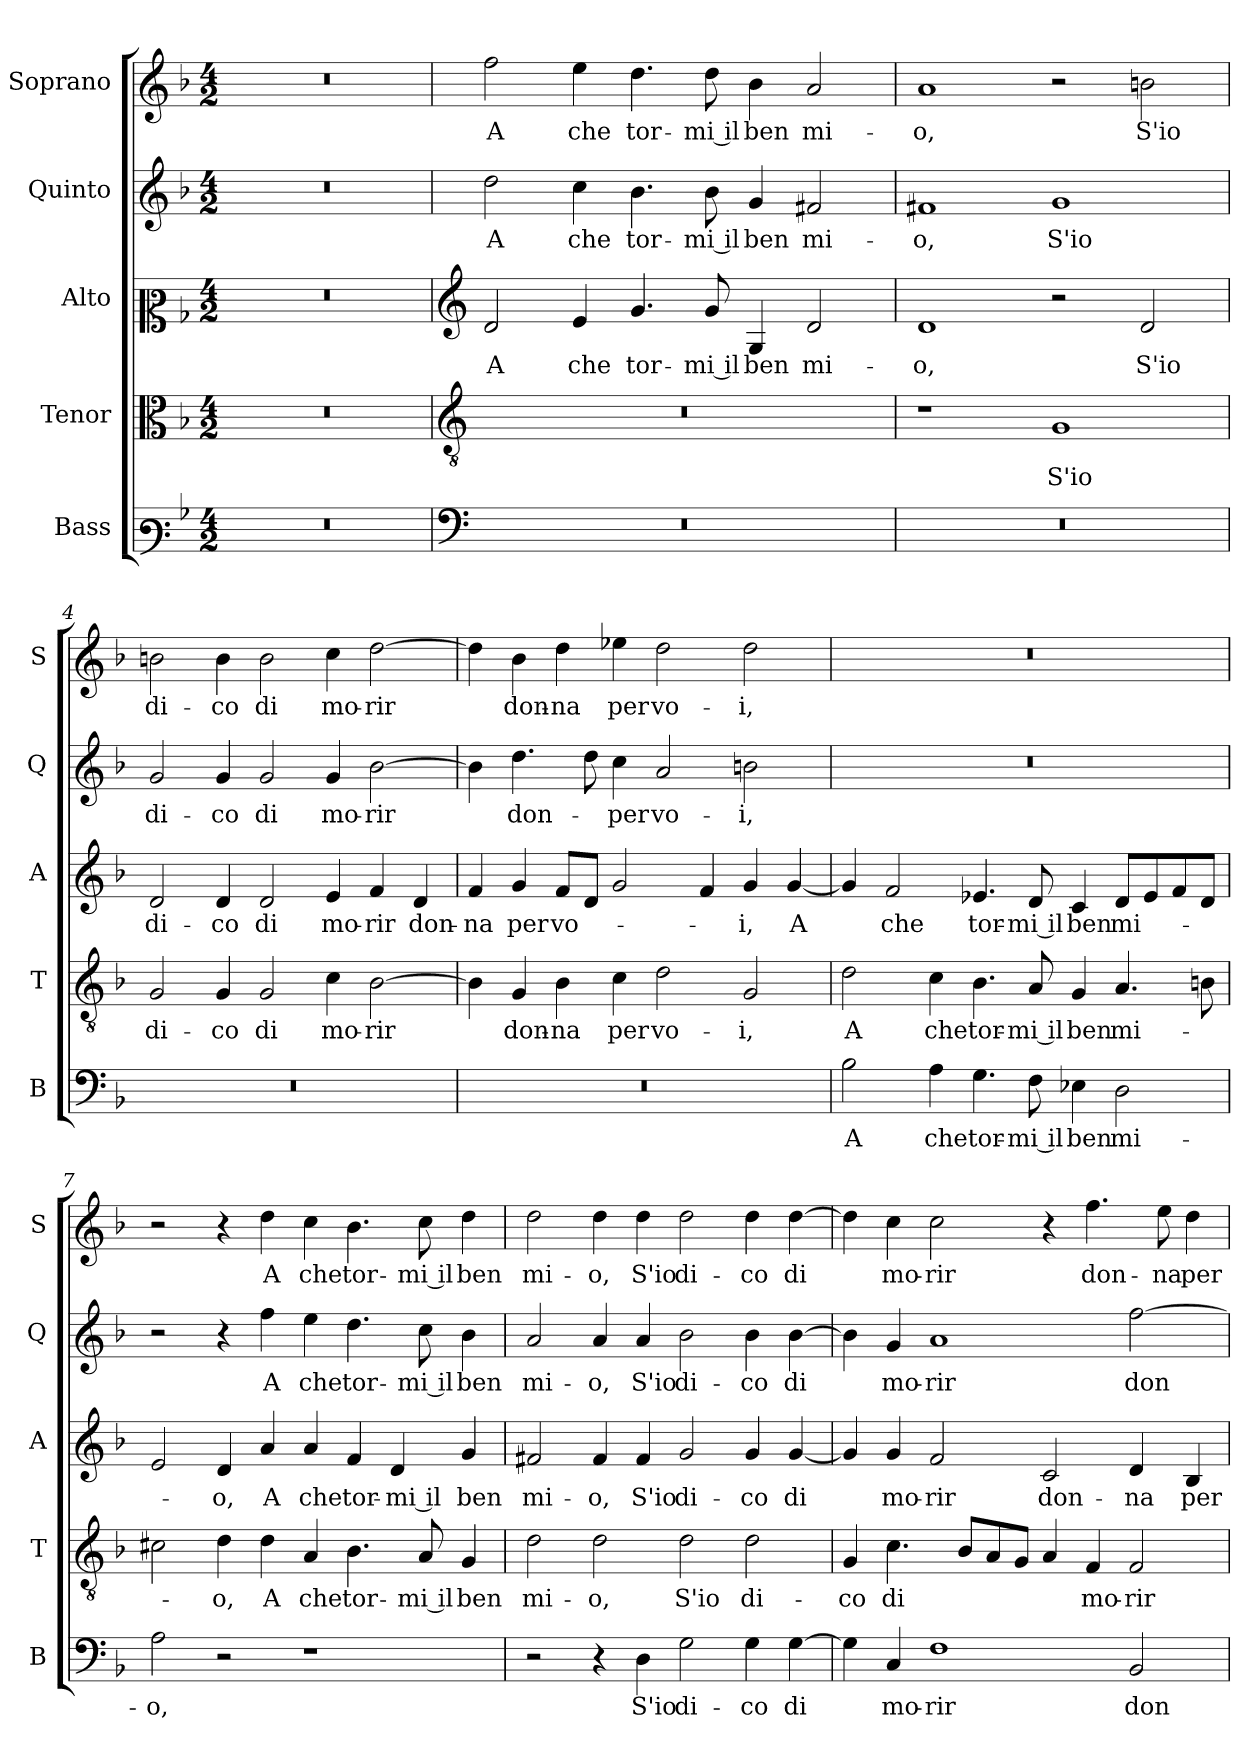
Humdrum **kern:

**kern	**text	**kern	**text	**kern	**text	**kern	**text	**kern	**text
*part5	*part5	*part4	*part4	*part3	*part3	*part2	*part2	*part1	*part1
*staff5	*staff5	*staff4	*staff4	*staff3	*staff3	*staff2	*staff2	*staff1	*staff1
*I"Bass	*	*I"Tenor	*	*I"Alto	*	*I"Quinto	*	*I"Soprano	*
*I'B	*	*I'T	*	*I'A	*	*I'Q	*	*I'S	*
*clefF3	*	*clefC3	*	*clefC2	*	*clefG2	*	*clefG2	*
*k[b-]	*	*k[b-]	*	*k[b-]	*	*k[b-]	*	*k[b-]	*
*F:	*	*F:	*	*F:	*	*F:	*	*F:	*
*M4/2	*	*M4/2	*	*M4/2	*	*M4/2	*	*M4/2	*
=1	=1	=1	=1	=1	=1	=1	=1	=1	=1
0r	.	0r	.	0r	.	0r	.	0r	.
=2	=2	=2	=2	=2	=2	=2	=2	=2	=2
*clefF4	*	*clefGv2	*	*clefG2	*	*	*	*	*
!	!	!	!	!	!LO:LY:b	!	!LO:LY:b	!	!LO:LY:b
0r	.	0r	.	2d/	A	2dd\	A	2ff\	A
!	!	!	!	!	!LO:LY:b	!	!LO:LY:b	!	!LO:LY:b
.	.	.	.	4e/	che	4cc\	che	4ee\	che
!	!	!	!	!	!LO:LY:b	!	!LO:LY:b	!	!LO:LY:b
.	.	.	.	4.g/	tor-	4.b-\	tor-	4.dd\	tor-
!	!	!	!	!	!LO:LY:b	!	!LO:LY:b	!	!LO:LY:b
.	.	.	.	8g/	-mi il	8b-\	-mi il	8dd\	-mi il
!	!	!	!	!	!LO:LY:b	!	!LO:LY:b	!	!LO:LY:b
.	.	.	.	4G/	ben	4g/	ben	4b-\	ben
!	!	!	!	!	!LO:LY:b	!	!LO:LY:b	!	!LO:LY:b
.	.	.	.	2d/	mi-	2f#X/	mi-	2a/	mi-
=3	=3	=3	=3	=3	=3	=3	=3	=3	=3
!	!	!	!	!	!LO:LY:b	!	!LO:LY:b	!	!LO:LY:b
0r	.	1r	.	1d	-o,	1f#X	-o,	1a	-o,
!	!	!	!LO:LY:b	!	!	!	!LO:LY:b	!	!
.	.	1G	S'io	2r	.	1g	S'io	2r	.
!	!	!	!	!	!LO:LY:b	!	!	!	!LO:LY:b
.	.	.	.	2d/	S'io	.	.	2bn\	S'io
=4	=4	=4	=4	=4	=4	=4	=4	=4	=4
!	!	!	!LO:LY:b	!	!LO:LY:b	!	!LO:LY:b	!	!LO:LY:b
0r	.	2G/	di-	2d/	di-	2g/	di-	2bn\	di-
!	!	!	!LO:LY:b	!	!LO:LY:b	!	!LO:LY:b	!	!LO:LY:b
.	.	4G/	-co	4d/	-co	4g/	-co	4b\	-co
!	!	!	!LO:LY:b	!	!LO:LY:b	!	!LO:LY:b	!	!LO:LY:b
.	.	2G/	di	2d/	di	2g/	di	2b\	di
!	!	!	!LO:LY:b	!	!LO:LY:b	!	!LO:LY:b	!	!LO:LY:b
.	.	4c\	mo-	4e/	mo-	4g/	mo-	4cc\	mo-
!	!	!	!LO:LY:b	!	!LO:LY:b	!	!LO:LY:b	!	!LO:LY:b
.	.	[2B-\	-rir	4f/	-rir	[2b-\	-rir	[2dd\	-rir
!	!	!	!	!	!LO:LY:b	!	!	!	!
.	.	.	.	4d/	don-	.	.	.	.
!!LO:LB:g=z
=5	=5	=5	=5	=5	=5	=5	=5	=5	=5
!	!	!	!	!	!LO:LY:b	!	!	!	!
0r	.	4B-\]	.	4f/	-na	4b-\]	.	4dd\]	.
!	!	!	!LO:LY:b	!	!LO:LY:b	!	!LO:LY:b	!	!LO:LY:b
.	.	4G/	don-	4g/	per	4.dd\	don-	4b-\	don-
!	!	!	!LO:LY:b	!	!LO:LY:b	!	!	!	!LO:LY:b
.	.	4B-\	-na	8f/L	vo-	.	.	4dd\	-na
.	.	.	.	8d/J	.	8dd\	.	.	.
!	!	!	!LO:LY:b	!	!	!	!LO:LY:b	!	!LO:LY:b
.	.	4c\	per	2g/	.	4cc\	-per	4ee-X\	per
!	!	!	!LO:LY:b	!	!	!	!LO:LY:b	!	!LO:LY:b
.	.	2d\	vo-	.	.	2a/	vo-	2dd\	vo-
.	.	.	.	4f/	.	.	.	.	.
!	!	!	!LO:LY:b	!	!LO:LY:b	!	!LO:LY:b	!	!LO:LY:b
.	.	2G/	-i,	4g/	-i,	2bn\	-i,	2dd\	-i,
!	!	!	!	!	!LO:LY:b	!	!	!	!
.	.	.	.	[4g/	A	.	.	.	.
=6	=6	=6	=6	=6	=6	=6	=6	=6	=6
!	!LO:LY:b	!	!LO:LY:b	!	!	!	!	!	!
2B-\	A	2d\	A	4g/]	.	0r	.	0r	.
!	!	!	!	!	!LO:LY:b	!	!	!	!
.	.	.	.	2f/	che	.	.	.	.
!	!LO:LY:b	!	!LO:LY:b	!	!	!	!	!	!
4A\	che	4c\	che	.	.	.	.	.	.
!	!LO:LY:b	!	!LO:LY:b	!	!LO:LY:b	!	!	!	!
4.G\	tor-	4.B-\	tor-	4.e-X/	tor-	.	.	.	.
!	!LO:LY:b	!	!LO:LY:b	!	!LO:LY:b	!	!	!	!
8F\	-mi il	8A/	-mi il	8d/	-mi il	.	.	.	.
!	!LO:LY:b	!	!LO:LY:b	!	!LO:LY:b	!	!	!	!
4E-X\	ben	4G/	ben	4c/	ben	.	.	.	.
!	!LO:LY:b	!	!LO:LY:b	!	!LO:LY:b	!	!	!	!
2D\	mi-	4.A/	mi-	8d/L	mi-	.	.	.	.
.	.	.	.	8e-/	.	.	.	.	.
.	.	.	.	8f/	.	.	.	.	.
.	.	8Bn\	.	8d/J	.	.	.	.	.
=7	=7	=7	=7	=7	=7	=7	=7	=7	=7
!	!LO:LY:b	!	!	!	!	!	!	!	!
2A\	-o,	2c#X\	.	2e/	.	2r	.	2r	.
!	!	!	!LO:LY:b	!	!LO:LY:b	!	!	!	!
2r	.	4d\	-o,	4d/	-o,	4r	.	4r	.
!	!	!	!LO:LY:b	!	!LO:LY:b	!	!LO:LY:b	!	!LO:LY:b
.	.	4d\	A	4a/	A	4ff\	A	4dd\	A
!	!	!	!LO:LY:b	!	!LO:LY:b	!	!LO:LY:b	!	!LO:LY:b
1r	.	4A/	che	4a/	che	4ee\	che	4cc\	che
!	!	!	!LO:LY:b	!	!LO:LY:b	!	!LO:LY:b	!	!LO:LY:b
.	.	4.B-\	tor-	4f/	tor-	4.dd\	tor-	4.b-\	tor-
!	!	!	!	!	!LO:LY:b	!	!	!	!
.	.	.	.	4d/	-mi il	.	.	.	.
!	!	!	!LO:LY:b	!	!	!	!LO:LY:b	!	!LO:LY:b
.	.	8A/	-mi il	.	.	8cc\	-mi il	8cc\	-mi il
!	!	!	!LO:LY:b	!	!LO:LY:b	!	!LO:LY:b	!	!LO:LY:b
.	.	4G/	ben	4g/	ben	4b-\	ben	4dd\	ben
!!LO:PB:g=z
=8	=8	=8	=8	=8	=8	=8	=8	=8	=8
!	!	!	!LO:LY:b	!	!LO:LY:b	!	!LO:LY:b	!	!LO:LY:b
2r	.	2d\	mi-	2f#X/	mi-	2a/	mi-	2dd\	mi-
!	!	!	!LO:LY:b	!	!LO:LY:b	!	!LO:LY:b	!	!LO:LY:b
4r	.	2d\	-o,	4f#/	-o,	4a/	-o,	4dd\	-o,
!	!LO:LY:b	!	!	!	!LO:LY:b	!	!LO:LY:b	!	!LO:LY:b
4D\	S'io	.	.	4f#/	S'io	4a/	S'io	4dd\	S'io
!	!LO:LY:b	!	!LO:LY:b	!	!LO:LY:b	!	!LO:LY:b	!	!LO:LY:b
2G\	di-	2d\	S'io	2g/	di-	2b-\	di-	2dd\	di-
!	!LO:LY:b	!	!LO:LY:b	!	!LO:LY:b	!	!LO:LY:b	!	!LO:LY:b
4G\	-co	2d\	di-	4g/	-co	4b-\	-co	4dd\	-co
!	!LO:LY:b	!	!	!	!LO:LY:b	!	!LO:LY:b	!	!LO:LY:b
[4G\	di	.	.	[4g/	di	[4b-\	di	[4dd\	di
=9	=9	=9	=9	=9	=9	=9	=9	=9	=9
!	!	!	!LO:LY:b	!	!	!	!	!	!
4G\]	.	4G/	-co	4g/]	.	4b-\]	.	4dd\]	.
!	!LO:LY:b	!	!LO:LY:b	!	!LO:LY:b	!	!LO:LY:b	!	!LO:LY:b
4C/	mo-	4.c\	di	4g/	mo-	4g/	mo-	4cc\	mo-
!	!LO:LY:b	!	!	!	!LO:LY:b	!	!LO:LY:b	!	!LO:LY:b
1F	-rir	.	.	2f/	-rir	1a	-rir	2cc\	-rir
.	.	8B-/L	.	.	.	.	.	.	.
.	.	8A/	.	.	.	.	.	.	.
.	.	8G/J	.	.	.	.	.	.	.
!	!	!	!	!	!LO:LY:b	!	!	!	!
.	.	4A/	.	2c/	don-	.	.	4r	.
!	!	!	!LO:LY:b	!	!	!	!	!	!LO:LY:b
.	.	4F/	mo-	.	.	.	.	4.ff\	don-
!	!LO:LY:b	!	!LO:LY:b	!	!LO:LY:b	!	!LO:LY:b	!	!
2BB-/	don-	2F/	-rir	4d/	-na	[2ff\	don-	.	.
!	!	!	!	!	!	!	!	!	!LO:LY:b
.	.	.	.	.	.	.	.	8ee\	-na
!	!	!	!	!	!LO:LY:b	!	!	!	!LO:LY:b
.	.	.	.	4B-/	per	.	.	4dd\	per
=	=	=	=	=	=	=	=	=	=
*-	*-	*-	*-	*-	*-	*-	*-	*-	*-
